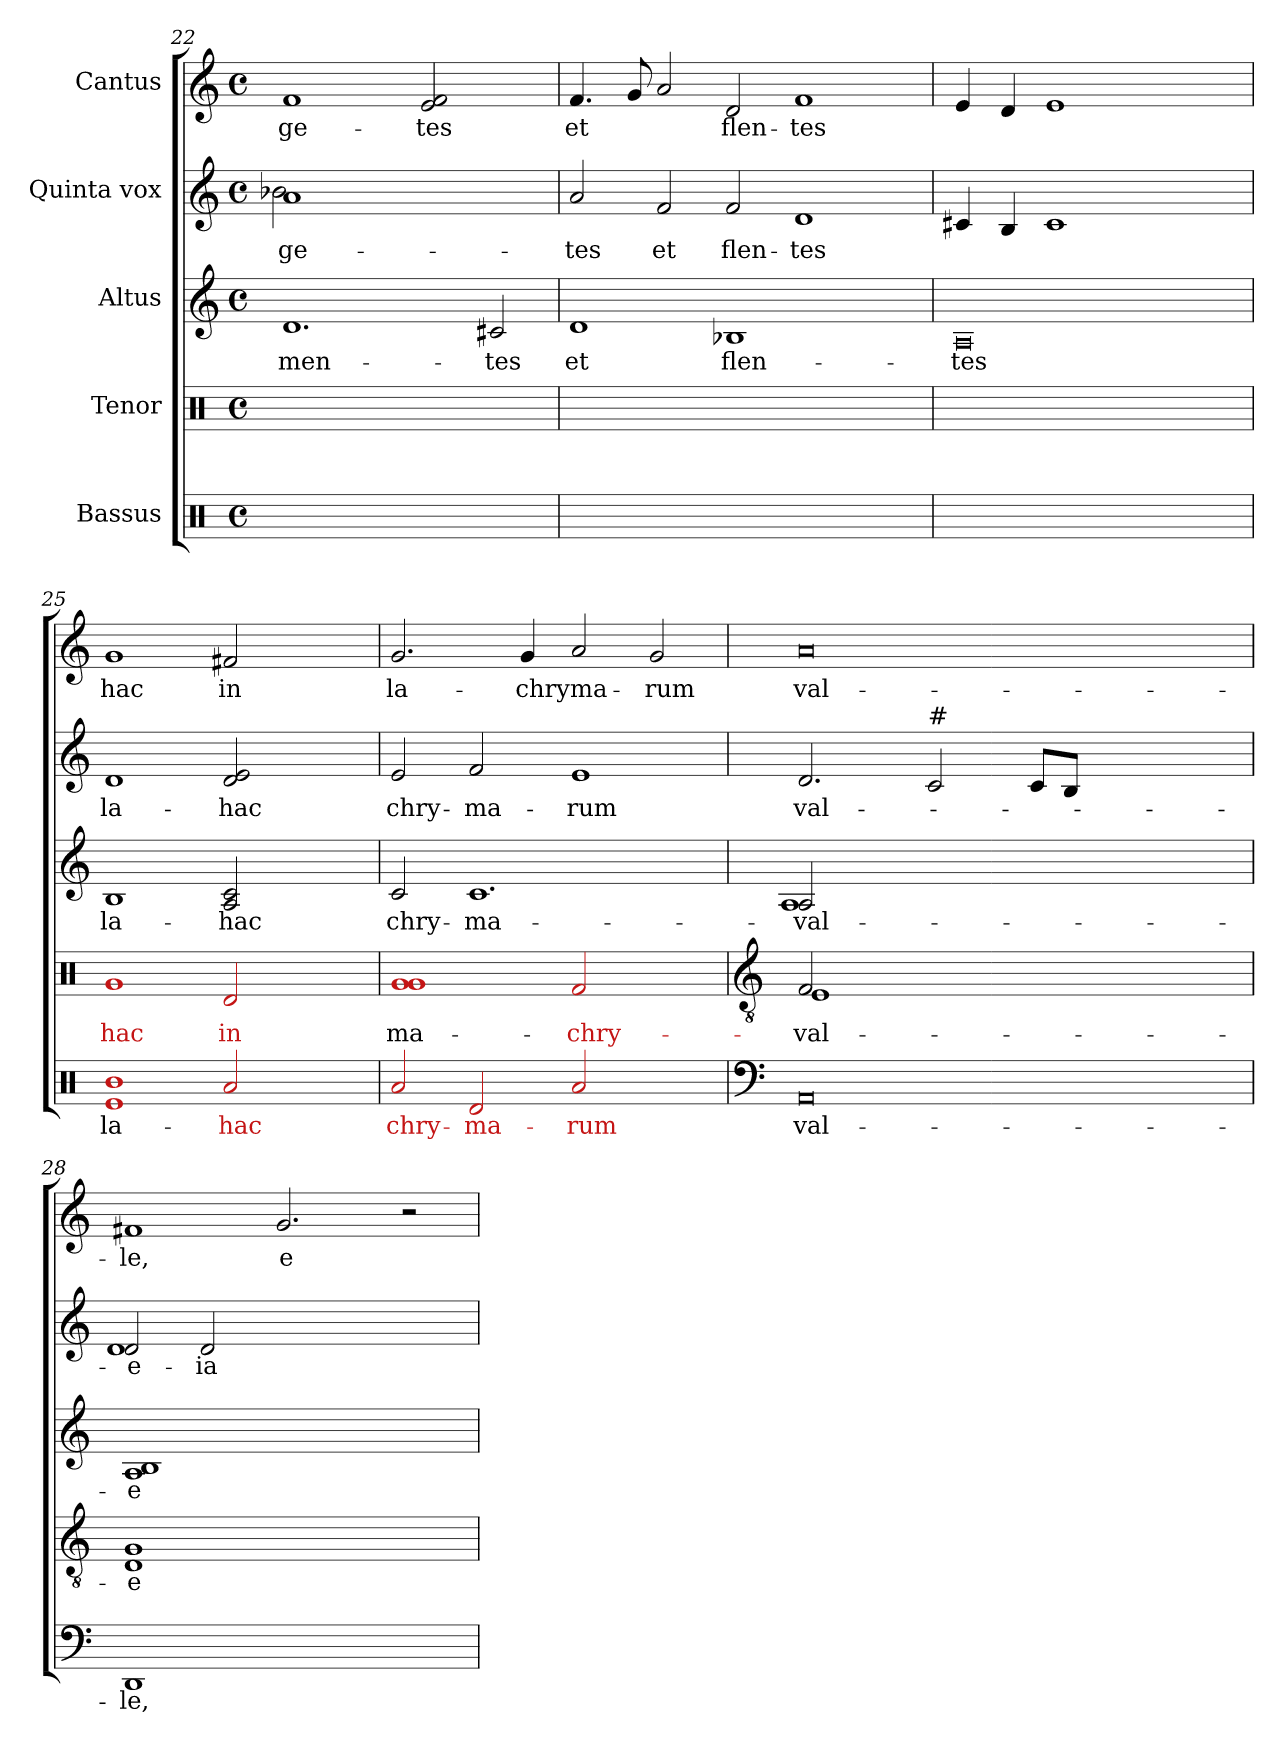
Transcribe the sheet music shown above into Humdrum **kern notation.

**kern	**text	**kern	**text	**kern	**text	**kern	**text	**kern	**text
*part5	*part5	*part4	*part4	*part3	*part3	*part2	*part2	*part1	*part1
*staff5	*staff5	*staff4	*staff4	*staff3	*staff3	*staff2	*staff2	*staff1	*staff1
*I"Bassus	*	*I"Tenor	*	*I"Altus	*	*I"Quinta vox	*	*I"Cantus	*
*clefX	*	*clefX	*	*clefG2	*	*clefG2	*	*clefG2	*
*k[]	*	*k[]	*	*k[]	*	*k[]	*	*k[]	*
*	*	*	*	*	*	*	*	*C:	*
*M4/4	*	*M4/4	*	*M4/4	*	*M4/4	*	*M4/4	*
*met(c)	*	*met(c)	*	*met(c)	*	*met(c)	*	*met(c)	*
=22	=22	=22	=22	=22	=22	=22	=22	=22	=22
!	!	!	!	!	!LO:LY:b	!	!LO:LY:b	!	!
*	*	*	*	*	*	*^	*	*	*
!	!	!	!	!	!	!	!	!LO:LY:b	!	!LO:LY:b
1ryy	.	1ryy	.	1.d	-men-	1a	2b-X\	ge-	1f	ge-
.	.	.	.	.	.	.	2ryy	.	.	.
!	!	!	!	!	!	!	!	!	!	!LO:LY:b
1ryy	.	1ryy	.	.	.	2ryy	1ryy	.	2e/ 2f/	-tes
!	!	!	!	!	!LO:LY:b	!	!	!	!	!
.	.	.	.	2c#X/	-tes	2ryy	.	.	2ryy	.
*	*	*	*	*	*	*v	*v	*	*	*
=23	=23	=23	=23	=23	=23	=23	=23	=23	=23
!	!	!	!	!	!LO:LY:b	!	!LO:LY:b	!	!LO:LY:b
1ryy	.	1ryy	.	1d	et	2a/	-tes	4.f/	et
.	.	.	.	.	.	.	.	8g/	.
!	!	!	!	!	!	!	!LO:LY:b	!	!
.	.	.	.	.	.	2f/	et	2a/	.
!	!	!	!	!	!LO:LY:b	!	!LO:LY:b	!	!LO:LY:b
1.ryy	.	1.ryy	.	1B-X	flen-	2f/	flen-	2d/	flen-
!	!	!	!	!	!	!	!LO:LY:b	!	!LO:LY:b
.	.	.	.	.	.	1d	-tes	1f	-tes
.	.	.	.	2ryy	.	.	.	.	.
=24	=24	=24	=24	=24	=24	=24	=24	=24	=24
!	!	!	!	!	!LO:LY:b	!	!	!	!
1ryy	.	1ryy	.	0A	-tes	4c#X/	.	4e/	.
.	.	.	.	.	.	4B/	.	4d/	.
.	.	.	.	.	.	1c#	.	1e	.
1ryy	.	1ryy	.	.	.	.	.	.	.
.	.	.	.	.	.	2ryy	.	2ryy	.
=25	=25	=25	=25	=25	=25	=25	=25	=25	=25
!	!LO:LY:b	!	!LO:LY:b	!	!LO:LY:b	!	!LO:LY:b	!	!LO:LY:b
1e 1b	la-	1g	hac	1B	la-	1d	la-	1g	hac
!	!LO:LY:b	!	!LO:LY:b	!	!LO:LY:b	!	!LO:LY:b	!	!LO:LY:b
2a/	-hac	2d/	in	2A/ 2c/	hac	2d/ 2e/	hac	2f#X/	in
2ryy	.	2ryy	.	2ryy	.	2ryy	.	2ryy	.
!!LO:LB:g=z
=26	=26	=26	=26	=26	=26	=26	=26	=26	=26
!	!LO:LY:b	!	!LO:LY:b	!	!LO:LY:b	!	!LO:LY:b	!	!LO:LY:b
2a/	chry-	1g 1g	-ma-	2c/	-chry-	2e/	-chry-	2.g>/	la-
!	!LO:LY:b	!	!	!	!LO:LY:b	!	!LO:LY:b	!	!
2d/	-ma-	.	.	1.c	-ma-	2f/	-ma-	.	.
!	!	!	!	!	!	!	!	!	!LO:LY:b
.	.	.	.	.	.	.	.	4g/	-chryma-
!	!LO:LY:b	!	!LO:LY:b	!	!	!	!LO:LY:b	!	!
2a/	-rum	2f/	-chry-	.	.	1e	-rum	2a/	.
!	!	!	!	!	!	!	!	!	!LO:LY:b
2ryy	.	2ryy	.	.	.	.	.	2g/	-rum
!!LO:PB:g=z
=27	=27	=27	=27	=27	=27	=27	=27	=27	=27
*clefF4	*	*clefGv2	*	*	*	*	*	*	*
!	!LO:LY:b	!	!LO:LY:b	!	!	!	!	!	!
*	*	*^	*	*	*	*	*	*	*
!	!	!	!	!LO:LY:b	!	!LO:LY:b	!	!	!	!
*	*	*	*	*	*^	*	*	*	*	*
!	!	!	!	!	!	!	!LO:LY:b	!	!LO:LY:b	!	!LO:LY:b
0AA	val-	2F/	1E	val-	2A/	1A	val-	2.d/	val-	0a	val-
.	.	1.ryy	.	.	1.ryy	.	.	.	.	.	.
!	!	!	!	!	!	!	!	!LO:TX:a:t=#	!	!	!
.	.	.	.	.	.	.	.	2c/	.	.	.
.	.	.	2ryy	.	.	2ryy	.	.	.	.	.
.	.	.	.	.	.	.	.	8c/L	.	.	.
.	.	.	.	.	.	.	.	8B/J	.	.	.
.	.	.	1ryy	.	.	1ryy	.	1ryy	.	.	.
2ryy	.	2ryy	.	.	2ryy	.	.	.	.	2ryy	.
*	*	*v	*v	*	*	*	*	*	*	*	*
*	*	*	*	*v	*v	*	*	*	*	*
=28	=28	=28	=28	=28	=28	=28	=28	=28	=28
!	!LO:LY:b	!	!LO:LY:b	!	!LO:LY:b	!	!LO:LY:b	!	!
*	*	*	*	*	*	*^	*	*	*
!	!	!	!	!	!	!	!	!LO:LY:b	!	!LO:LY:b
1DD	-le,	1D 1G	e-	1A 1B	e-	2d/	1d	e-	1f#X	-le,
!	!	!	!	!	!	!	!	!LO:LY:b	!	!
.	.	.	.	.	.	2d/	.	-ia	.	.
!	!	!	!	!	!	!	!	!	!	!LO:LY:b
2ryy	.	2ryy	.	2ryy	.	2ryy	2.ryy	.	2.g/	e-
2.ryy	.	2.ryy	.	2.ryy	.	2.ryy	.	.	.	.
.	.	.	.	.	.	.	2ryy	.	2r	.
*	*	*	*	*	*	*v	*v	*	*	*
=	=	=	=	=	=	=	=	=	=
*-	*-	*-	*-	*-	*-	*-	*-	*-	*-
